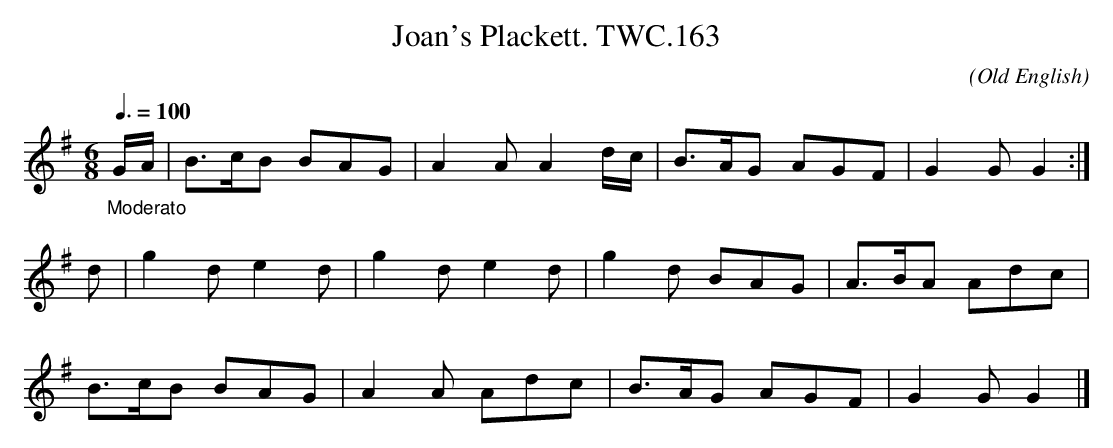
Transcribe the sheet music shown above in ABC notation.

X:1
T:Joan's Plackett. TWC.163
L:1/8
C:(Old English)
M:6/8
Q:3/8=100
K:G
"_Moderato"\
G/A/|B>cB BAG|A2A A2 d/c/|B>AG AGF|G2G G2 :|
d|g2d e2d|g2d e2d|g2d BAG|A>BA Adc|
B>cB BAG|A2A Adc|B>AG AGF|G2G G2 |]
